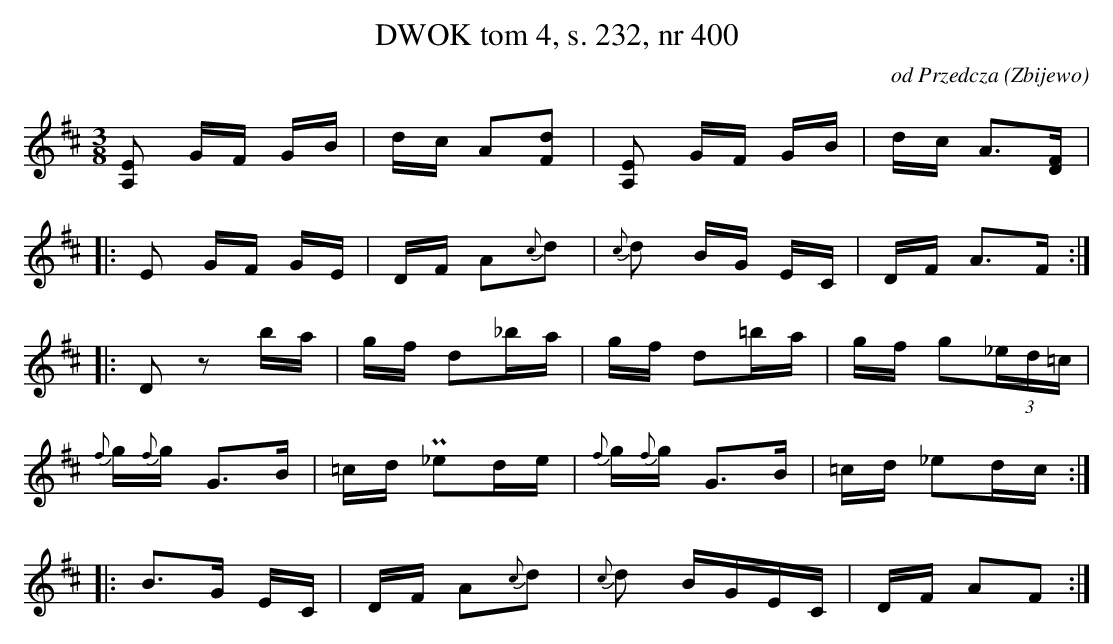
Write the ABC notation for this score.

X:1
T: DWOK tom 4, s. 232, nr 400
O: od Przedcza (Zbijewo)
L: 1/16
M: 3/8
K: D
[A,2E2] GF GB|dc A2[F2d2]| [A,2E2] GF GB|dc A3[FD]|
|:E2 GF GE|DF A2{c}d2|{c}d2 BG EC|DF A3F ::
D2 z2 ba|gf d2_ba| gf d2=ba| gf g2(3_ed=c|
{f}g{f}g G3B|=cd P_e2de|{f}g{f}g G3B|=cd _e2dc::
B3G EC|DF A2{c}d2|{c}d2 BGEC|DF A2F2 :|
